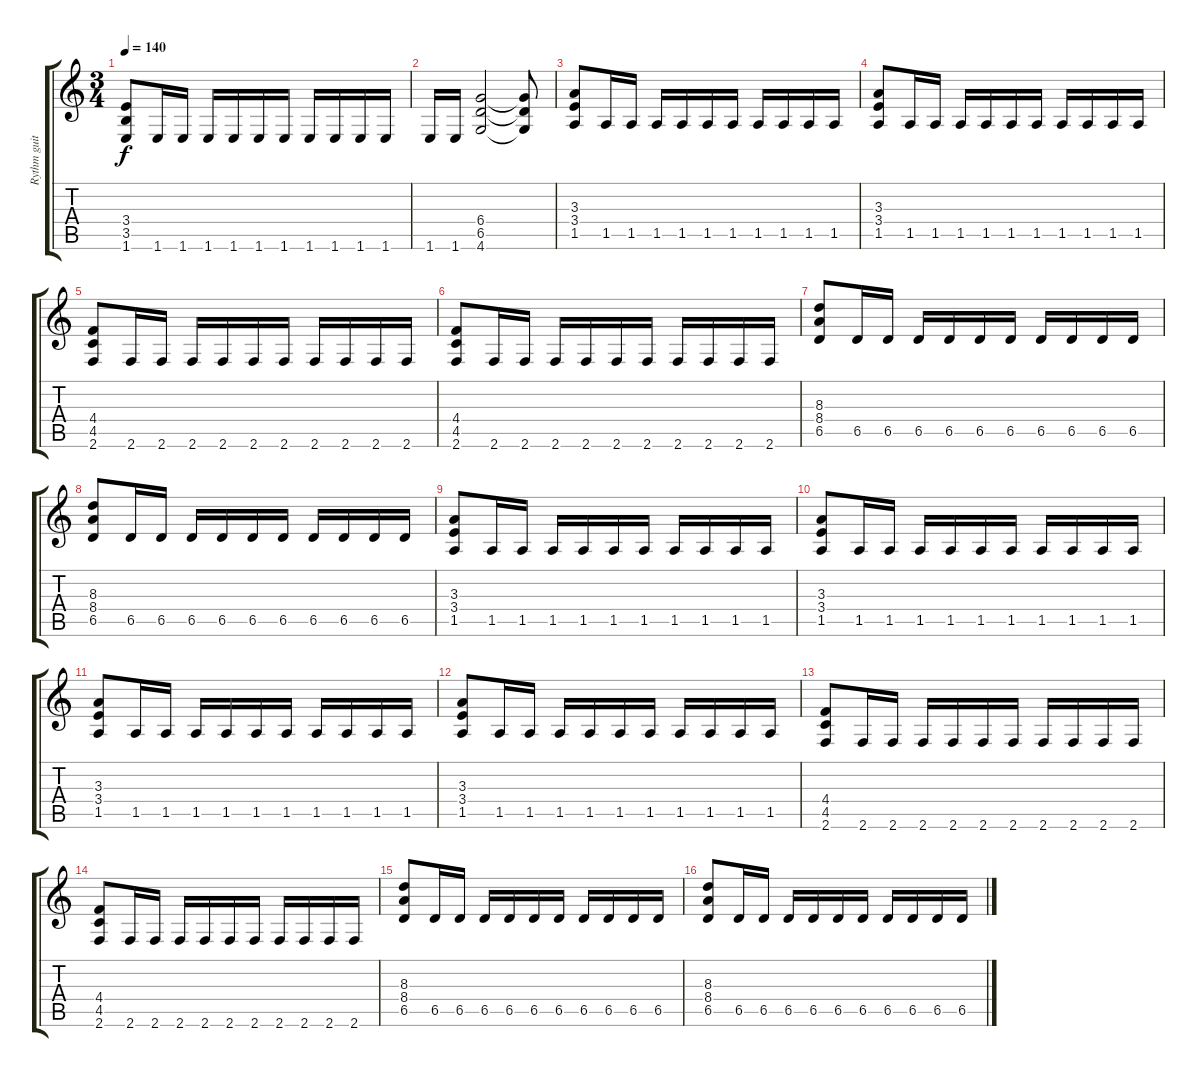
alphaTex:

\track ("Rythm guitar" "Rythm guit") {instrument distortionguitar}
\staff {score tabs}
\tuning (Eb4 Bb3 Gb3 Db3 Ab2 Eb2) {hide}
\ts (3 4)
\tempo 140
\clef g2
\ks c
(3.4 3.5 1.6).8{dy f} 1.6.16 1.6.16 1.6.16 1.6.16 1.6.16 1.6.16 1.6.16 1.6.16 1.6.16 1.6.16 |
1.6.16 1.6.16 (6.4 6.5 4.6).2 (6.4{t} 6.5{t} 4.6{t}).8 |
(3.3 3.4 1.5).8 1.5.16 1.5.16 1.5.16 1.5.16 1.5.16 1.5.16 1.5.16 1.5.16 1.5.16 1.5.16 |
(3.3 3.4 1.5).8 1.5.16 1.5.16 1.5.16 1.5.16 1.5.16 1.5.16 1.5.16 1.5.16 1.5.16 1.5.16 |
(4.4 4.5 2.6).8 2.6.16 2.6.16 2.6.16 2.6.16 2.6.16 2.6.16 2.6.16 2.6.16 2.6.16 2.6.16 |
(4.4 4.5 2.6).8 2.6.16 2.6.16 2.6.16 2.6.16 2.6.16 2.6.16 2.6.16 2.6.16 2.6.16 2.6.16 |
(8.3 8.4 6.5).8 6.5.16 6.5.16 6.5.16 6.5.16 6.5.16 6.5.16 6.5.16 6.5.16 6.5.16 6.5.16 |
(8.3 8.4 6.5).8 6.5.16 6.5.16 6.5.16 6.5.16 6.5.16 6.5.16 6.5.16 6.5.16 6.5.16 6.5.16 |
(3.3 3.4 1.5).8 1.5.16 1.5.16 1.5.16 1.5.16 1.5.16 1.5.16 1.5.16 1.5.16 1.5.16 1.5.16 |
(3.3 3.4 1.5).8 1.5.16 1.5.16 1.5.16 1.5.16 1.5.16 1.5.16 1.5.16 1.5.16 1.5.16 1.5.16 |
(3.3 3.4 1.5).8 1.5.16 1.5.16 1.5.16 1.5.16 1.5.16 1.5.16 1.5.16 1.5.16 1.5.16 1.5.16 |
(3.3 3.4 1.5).8 1.5.16 1.5.16 1.5.16 1.5.16 1.5.16 1.5.16 1.5.16 1.5.16 1.5.16 1.5.16 |
(4.4 4.5 2.6).8 2.6.16 2.6.16 2.6.16 2.6.16 2.6.16 2.6.16 2.6.16 2.6.16 2.6.16 2.6.16 |
(4.4 4.5 2.6).8 2.6.16 2.6.16 2.6.16 2.6.16 2.6.16 2.6.16 2.6.16 2.6.16 2.6.16 2.6.16 |
(8.3 8.4 6.5).8 6.5.16 6.5.16 6.5.16 6.5.16 6.5.16 6.5.16 6.5.16 6.5.16 6.5.16 6.5.16 |
(8.3 8.4 6.5).8 6.5.16 6.5.16 6.5.16 6.5.16 6.5.16 6.5.16 6.5.16 6.5.16 6.5.16 6.5.16
